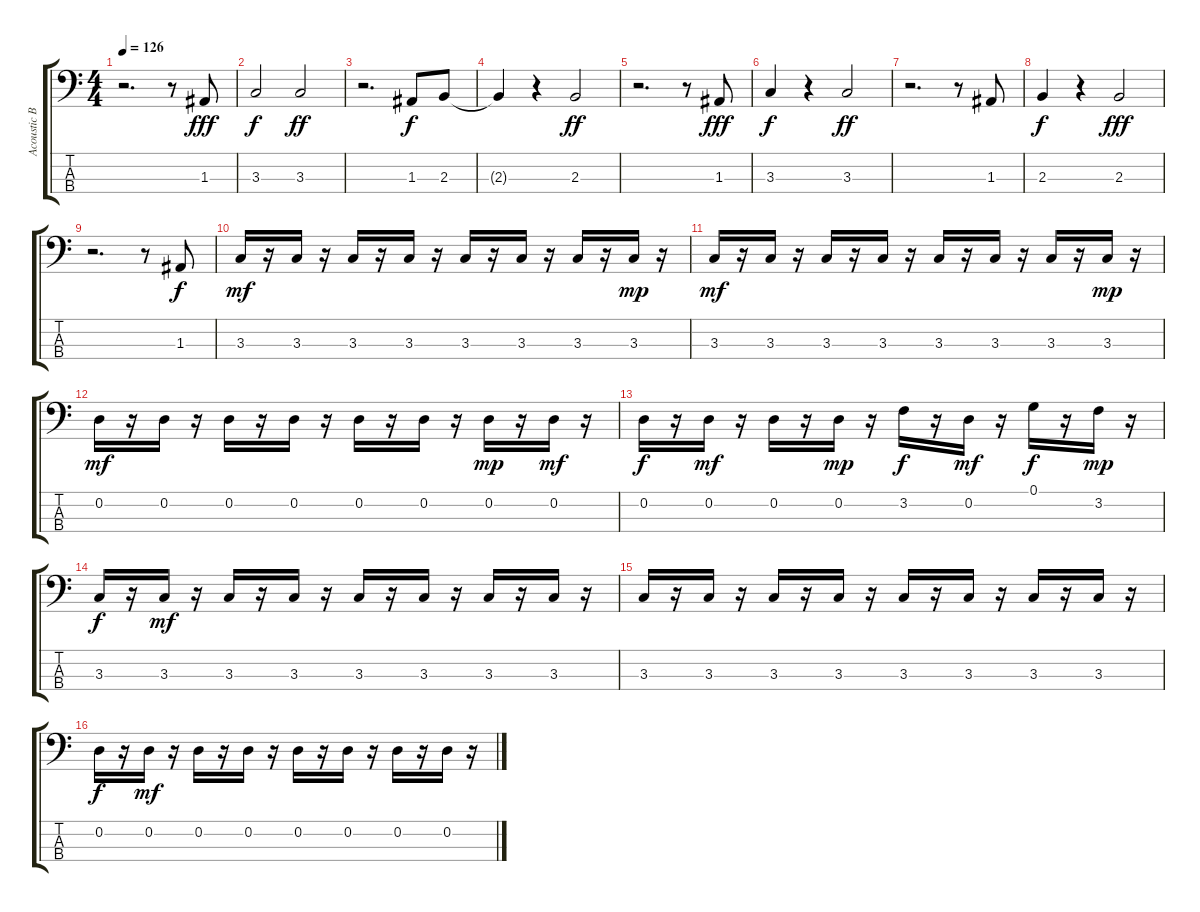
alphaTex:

\track ("Acoustic Bass" "Acoustic B") {instrument acousticbass}
\staff {score tabs}
\tuning (G2 D2 A1 E1) {hide}
\ts (4 4)
\tempo 126
\clef f4
\ks c
r.2{d dy fff} r.8 1.3.8 |
3.3.2{dy f} 3.3.2{dy ff} |
r.2{d} 1.3.8{dy f} 2.3.8 |
2.3{t}.4 r.4 2.3.2{dy ff} |
r.2{d} r.8 1.3.8{dy fff} |
3.3.4{dy f} r.4 3.3.2{dy ff} |
r.2{d} r.8 1.3.8 |
2.3.4{dy f} r.4 2.3.2{dy fff} |
r.2{d} r.8 1.3.8{dy f} |
3.3.16{dy mf} r.16 3.3.16 r.16 3.3.16 r.16 3.3.16 r.16 3.3.16 r.16 3.3.16 r.16 3.3.16 r.16 3.3.16{dy mp} r.16 |
3.3.16{dy mf} r.16 3.3.16 r.16 3.3.16 r.16 3.3.16 r.16 3.3.16 r.16 3.3.16 r.16 3.3.16 r.16 3.3.16{dy mp} r.16 |
0.2.16{dy mf} r.16 0.2.16 r.16 0.2.16 r.16 0.2.16 r.16 0.2.16 r.16 0.2.16 r.16 0.2.16{dy mp} r.16 0.2.16{dy mf} r.16 |
0.2.16{dy f} r.16 0.2.16{dy mf} r.16 0.2.16 r.16 0.2.16{dy mp} r.16 3.2.16{dy f} r.16 0.2.16{dy mf} r.16 0.1.16{dy f} r.16 3.2.16{dy mp} r.16 |
3.3.16{dy f} r.16 3.3.16{dy mf} r.16 3.3.16 r.16 3.3.16 r.16 3.3.16 r.16 3.3.16 r.16 3.3.16 r.16 3.3.16 r.16 |
3.3.16 r.16 3.3.16 r.16 3.3.16 r.16 3.3.16 r.16 3.3.16 r.16 3.3.16 r.16 3.3.16 r.16 3.3.16 r.16 |
0.2.16{dy f} r.16 0.2.16{dy mf} r.16 0.2.16 r.16 0.2.16 r.16 0.2.16 r.16 0.2.16 r.16 0.2.16 r.16 0.2.16 r.16
